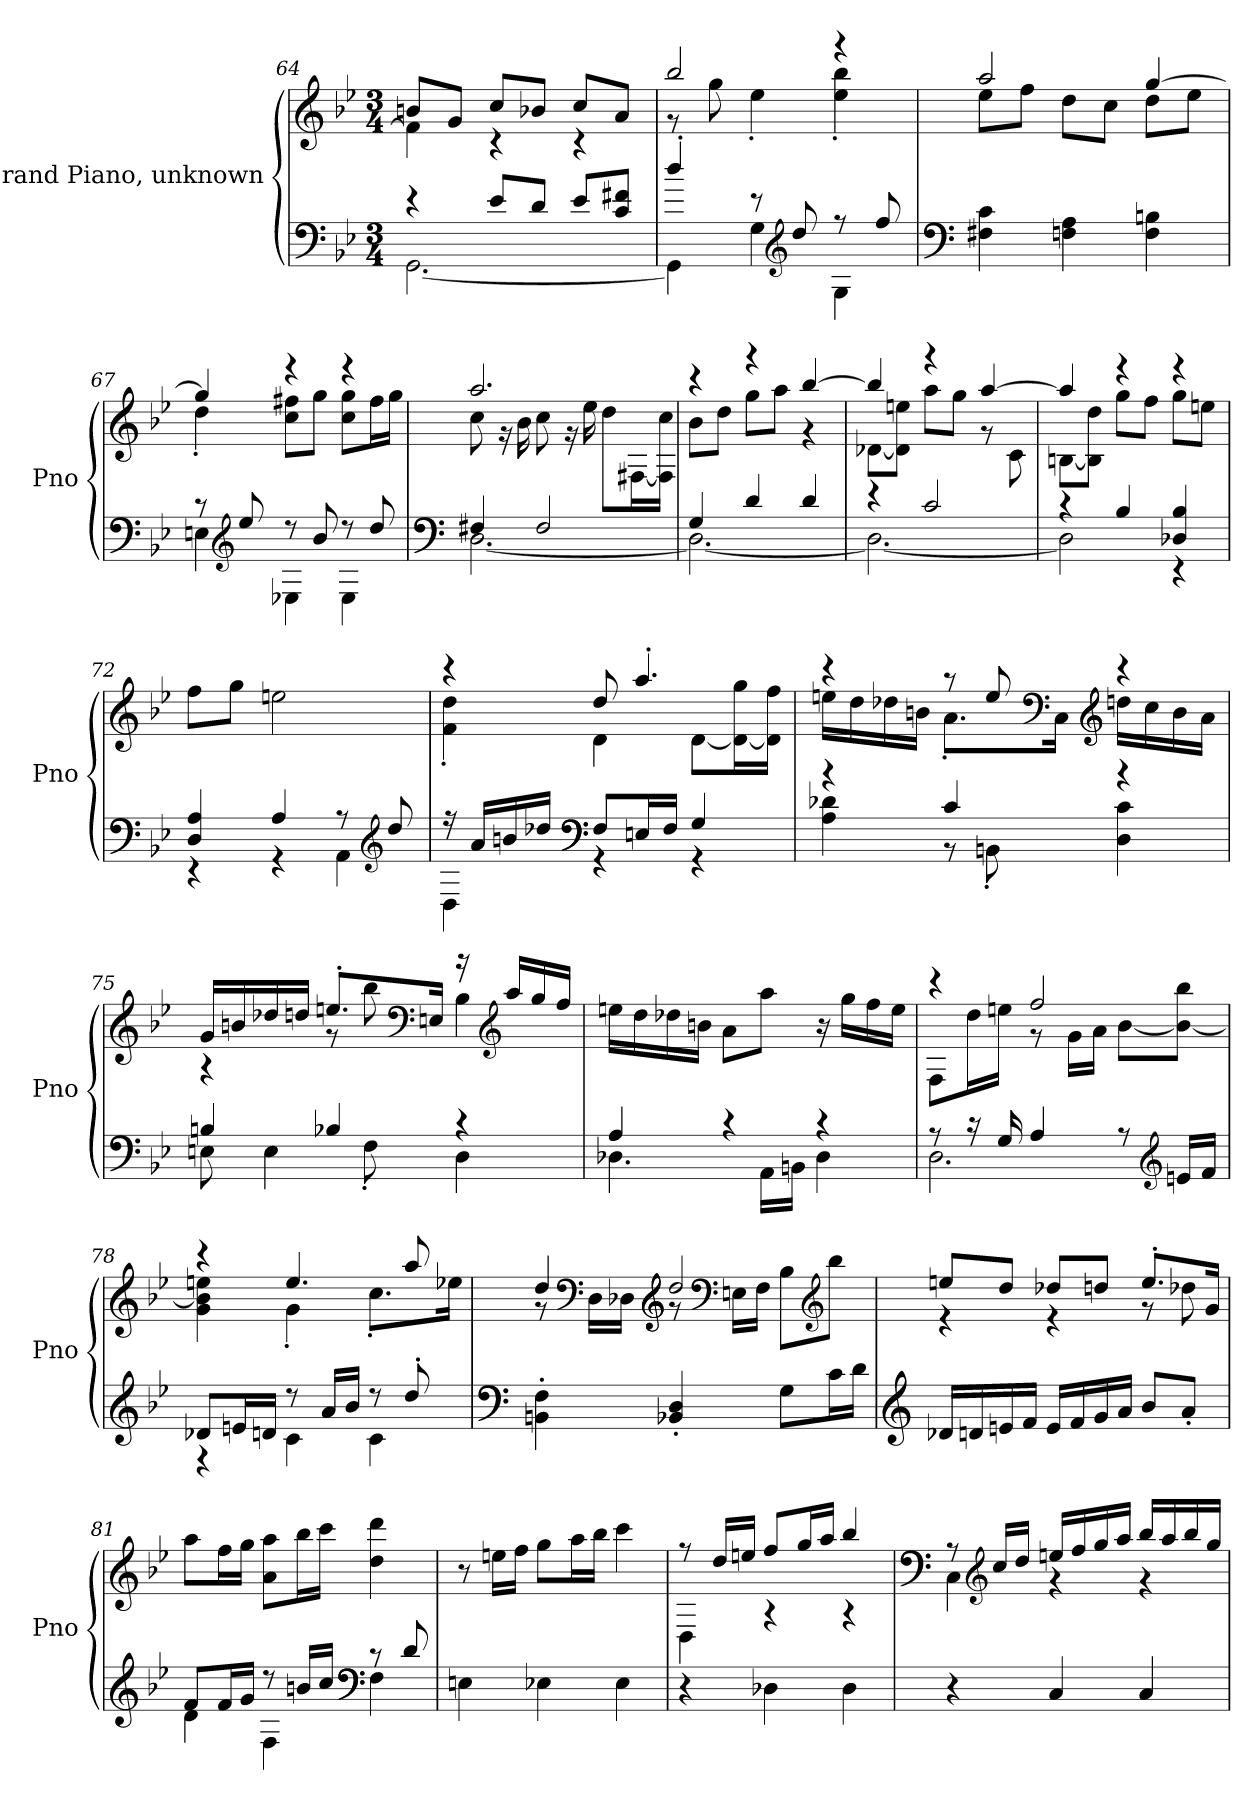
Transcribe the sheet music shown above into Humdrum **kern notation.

**kern	**kern
*part1	*part1
*staff2	*staff1
*I"Grand Piano, unknown	*
*I'Pno	*
!!LO:LB:g=z
*clefF4	*clefG2
*k[b-e-]	*k[b-e-]
*M3/4	*M3/4
=64	=64
*^	*^
4r	[2.GG\	8bn/L	4f\]
.	.	8g/J	.
8e-/L	.	8cc/L	4r
8d/J	.	8b-X/J	.
8e-/L	.	8cc/L	4r
8c/ 8f#X/J	.	8a/J	.
=65	=65	=65	=65
4dd'/	4GG\]	2bb-/	8r
.	.	.	8gg\
8r	4G\	.	4ee-'\
*clefG2	*	*	*
8dd/	.	.	.
8r	4G\	4r	4ee-\' 4bb-\'
8ff/	.	.	.
*v	*v	*	*
=66	=66	=66
*clefF4	*	*
4F#X\ 4c\	2aa/	8ee-\L
.	.	8ff\J
4Fn\ 4A\	.	8dd\L
.	.	8cc\J
4F\ 4Bn\	[4gg/	8dd\L
.	.	8ee-\J
=67	=67	=67
*^	*	*
8r	4En\	4gg/]	4dd'\
*clefG2	*	*	*
8ee-/	.	.	.
8r	4E-X\	4r	8cc\ 8ff#X\L
8b-/	.	.	8gg\J
8r	4E-\	4r	8cc\ 8gg\L
8dd/	.	.	16ff#\L
.	.	.	16gg\JJ
!!LO:PB:g=z	!!
=68	=68	=68	=68
*clefF4	*	*	*
4F#X/	[2.D\	2.aa/	8cc\
.	.	.	16r
.	.	.	16b-\
2F#/	.	.	8cc\
.	.	.	16r
.	.	.	16ee-\
.	.	.	8dd\L
.	.	.	[16F#X\L
.	.	.	16F#\] 16cc\JJ
=69	=69	=69	=69
4G/	2.D\_	4r	8b-\L
.	.	.	8dd\J
4d/	.	4r	8gg\L
.	.	.	8aa\J
4d/	.	[4bb-/	4r
=70	=70	=70	=70
4r	2.D\_	4bb-/]	[8d-X\L
.	.	.	8d-\] 8een\J
2c/	.	4r	8aa\L
.	.	.	8gg\J
.	.	[4aa/	8r
.	.	.	8c\
=71	=71	=71	=71
4r	2D\]	4aa/]	[8Bn\L
.	.	.	8B\] 8dd\J
4B-/	.	4r	8gg\L
.	.	.	8ff\J
4D-X/ 4B-/	4r	4r	8gg\L
.	.	.	8een\J
*	*	*v	*v
=72	=72	=72
4D/ 4A/	4r	8ff\L
.	.	8gg\J
4A/	4r	2een\
8r	4AA\	.
*clefG2	*	*
8dd/	.	.
!!LO:LB:g=z
=73	=73	=73
*	*	*^
16r	4D\	4r	4f\' 4dd\'
16a/LL	.	.	.
16bn/	.	.	.
16dd-X/JJ	.	.	.
*clefF4	*	*	*
8F/L	4r	8dd/	4d\
16En/L	.	4.aa'/	.
16F/JJ	.	.	.
4G/	4r	.	[8d\L
.	.	.	16d\_ 16gg\L
.	.	.	16d\] 16ff\JJ
=74	=74	=74	=74
4r	4A\ 4d-X\	4r	16een\LL
.	.	.	16dd\
.	.	.	16dd-X\
.	.	.	16bn\JJ
4c/	8r	8r	8.a'\L
.	8BBn'\	8ee/	.
*	*	*clefF4	*
.	.	.	16C\Jk
*	*	*clefG2	*
4r	4D\ 4c\	4r	16ddn\LL
.	.	.	16cc\
.	.	.	16b\
.	.	.	16a\JJ
!!LO:LB:g=z	!!
=75	=75	=75	=75
4Bn/	8En\	16g/LL	4r
.	.	16bn/	.
.	4E\	16dd-X/	.
.	.	16ddn/JJ	.
4B-X/	.	8.een'/L	8r
.	8F'\	.	8bb-\
*	*	*clefF4	*
.	.	16En/Jk	.
4r	4D\	16r	4B-\
*	*	*clefG2	*
.	.	16aa/LL	.
.	.	16gg/	.
.	.	16ff/JJ	.
*	*	*v	*v
=76	=76	=76
4A/	4.D-X\	16een\LL
.	.	16dd\
.	.	16dd-X\
.	.	16bn\JJ
4r	.	8a\L
.	16AA\LL	8aa\J
.	16BBn\JJ	.
4r	4D-\	16r
.	.	16gg\LL
.	.	16ff\
.	.	16ee\JJ
=77	=77	=77
*	*	*^
8r	2.D\	4r	8F\L
16r	.	.	16dd\L
16G/	.	.	16een\JJ
4A/	.	2ff/	8r
.	.	.	16g\LL
.	.	.	16a\JJ
8r	.	.	[8b-\L
*clefG2	*	*	*
16en/LL	.	.	8b-\_ 8bb-\J
16f/JJ	.	.	.
!!LO:LB:g=z	!!
=78	=78	=78	=78
8d-X/L	4r	4r	4g\ 4b-\] 4een\
16en/L	.	.	.
16dn/JJ	.	.	.
8r	4c\	4.ee/	4g'\
16a/LL	.	.	.
16b-/JJ	.	.	.
8r	4c\	.	8.cc'\L
8dd'/	.	8aa/	.
.	.	.	16ee-X\Jk
*v	*v	*	*
=79	=79	=79
*clefF4	*	*
4BBn\' 4F\'	4dd/	8r
*	*clefF4	*
.	.	16D\LL
.	.	16D-X\JJ
*	*clefG2	*
4BB-X/' 4D/'	2dd/	8r
*	*clefF4	*
.	.	16En\LL
.	.	16F\JJ
8G\L	.	8B-\L
*	*clefG2	*
16c\L	.	8bb-\J
16d\JJ	.	.
!!LO:LB:g=z	!!
=80	=80	=80
*clefG2	*	*
16d-X/LL	8een/L	4r
16dn/	.	.
16en/	8dd/J	.
16f/JJ	.	.
16e/LL	8dd-X/L	4r
16f/	.	.
16g/	8ddn/J	.
16a/JJ	.	.
8b-/L	8.ee'/L	8r
8a'/J	.	8dd-X\
.	16g/Jk	.
*	*v	*v
=81	=81
*^	*
8f/L	4d\	8aa\L
16f/L	.	16ff\L
16g/JJ	.	16gg\JJ
8r	4F\	8a\ 8aa\L
16bn/LL	.	16bb-\L
16cc/JJ	.	16ccc\JJ
*clefF4	*	*
8r	4F\	4dd\ 4ddd\
8d/	.	.
*v	*v	*
=82	=82
4En\	8r
.	16een\LL
.	16ff\JJ
4E-X\	8gg\L
.	16aa\L
.	16bb-\JJ
4E-\	4ccc\
=83	=83
*	*^
4r	8r	4D\
.	16dd/LL	.
.	16een/JJ	.
4D-X\	8ff/L	4r
.	16gg/L	.
.	16aa/JJ	.
4D-\	4bb-/	4r
!!LO:LB:g=z	!!
=84	=84	=84
*	*clefF4	*
4r	8r	4C\
*	*clefG2	*
.	16cc/LL	.
.	16dd/JJ	.
4C/	16een/LL	4r
.	16ff/	.
.	16gg/	.
.	16aa/JJ	.
4C/	16bb-/LL	4r
.	16aa/	.
.	16bb-/	.
.	16gg/JJ	.
*	*v	*v
=	=
*-	*-
